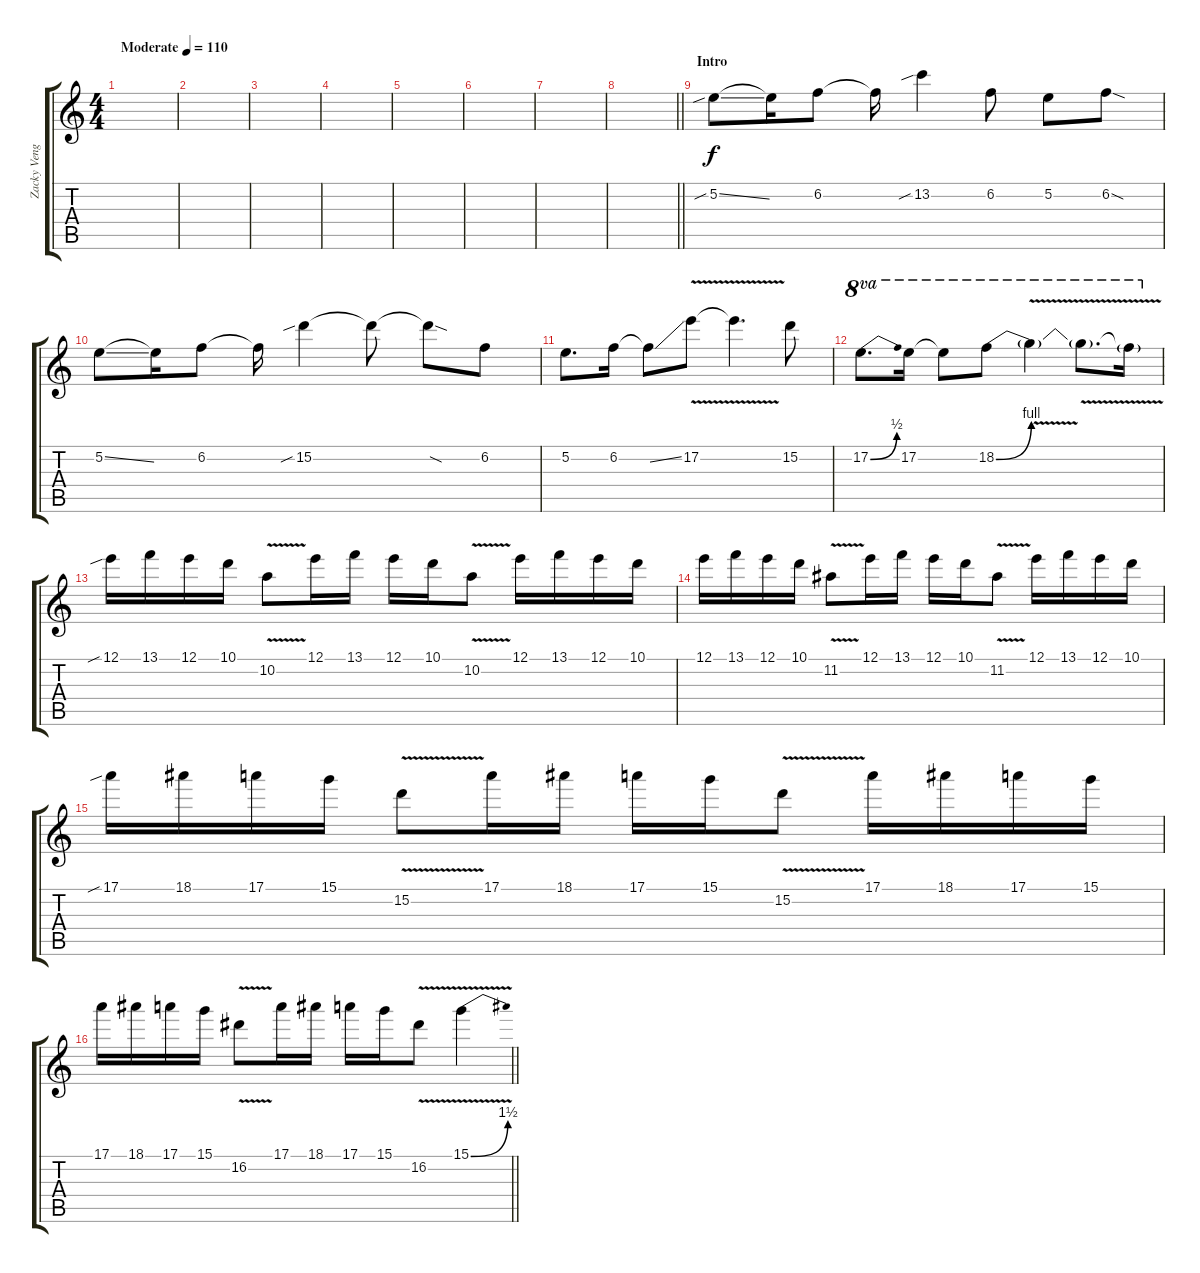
\track ("Zacky Vengeance" "Zacky Veng") {instrument distortionguitar}
\staff {score tabs}
\tuning (E4 B3 G3 D3 A2 D2) {hide}
\ts (4 4)
\tempo (110 "Moderate")
\clef g2
\ks c
|
|
|
|
|
|
|
\barLineRight lightlight
|
\section ("" "Intro")
5.2{sib ss}.8 5.2{t}.16 6.2.8 6.2{t}.16 13.2{sib}.4 6.2.8 5.2.8 6.2{sod}.8 |
5.2{ss}.8 5.2{t}.16 6.2.8 6.2{t}.16 15.2{sib}.4 15.2{t}.8 15.2{sod t}.8 6.2.8 |
5.2.8{d} 6.2.16 6.2{ss t}.8 17.2{v}.8 17.2{v t}.4{d} 15.2.8 |
17.2{be (bend 0 0 60 2)}.8{d ot 8va} 17.2.16{ot 8va} 17.2{t}.8{ot 8va} 18.2{be (bend 0 0 60 4)}.8{ot 8va} 18.2{v t}.4{ot 8va} 18.2{v t}.8{d ot 8va} 18.2{v t}.16{ot 8va} |
12.1{sib}.16 13.1.16 12.1.16 10.1.16 10.2{v}.8 12.1.16 13.1.16 12.1.16 10.1.16 10.2{v}.8 12.1.16 13.1.16 12.1.16 10.1.16 |
12.1.16 13.1.16 12.1.16 10.1.16 11.2{v}.8 12.1.16 13.1.16 12.1.16 10.1.16 11.2{v}.8 12.1.16 13.1.16 12.1.16 10.1.16 |
17.1{sib}.16 18.1.16 17.1.16 15.1.16 15.2{v}.8 17.1.16 18.1.16 17.1.16 15.1.16 15.2{v}.8 17.1.16 18.1.16 17.1.16 15.1.16 |
\barLineRight lightlight
17.1.16 18.1.16 17.1.16 15.1.16 16.2{v}.8 17.1.16 18.1.16 17.1.16 15.1.16 16.2{v}.8 15.1{be (bend 0 0 60 6) v}.4
